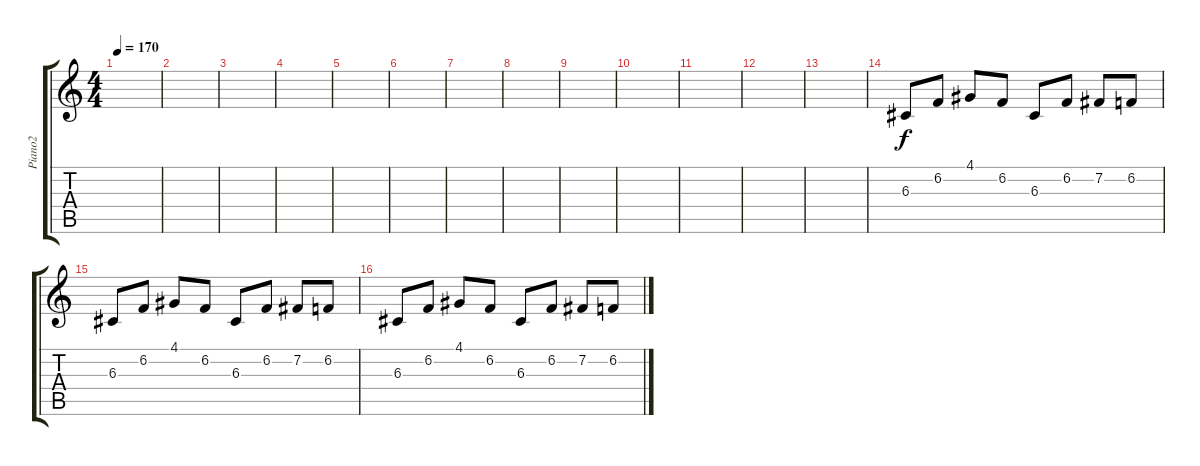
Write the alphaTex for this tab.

\track ("Piano2" "Piano2") {instrument electricgrandpiano}
\staff {score tabs}
\tuning (E4 B3 G3 D3 A2 E2) {hide}
\ts (4 4)
\tempo 170
\clef g2
\ks c
|
|
|
|
|
|
|
|
|
|
|
|
|
6.3.8 6.2.8 4.1.8 6.2.8 6.3.8 6.2.8 7.2.8 6.2.8 |
6.3.8 6.2.8 4.1.8 6.2.8 6.3.8 6.2.8 7.2.8 6.2.8 |
6.3.8 6.2.8 4.1.8 6.2.8 6.3.8 6.2.8 7.2.8 6.2.8
